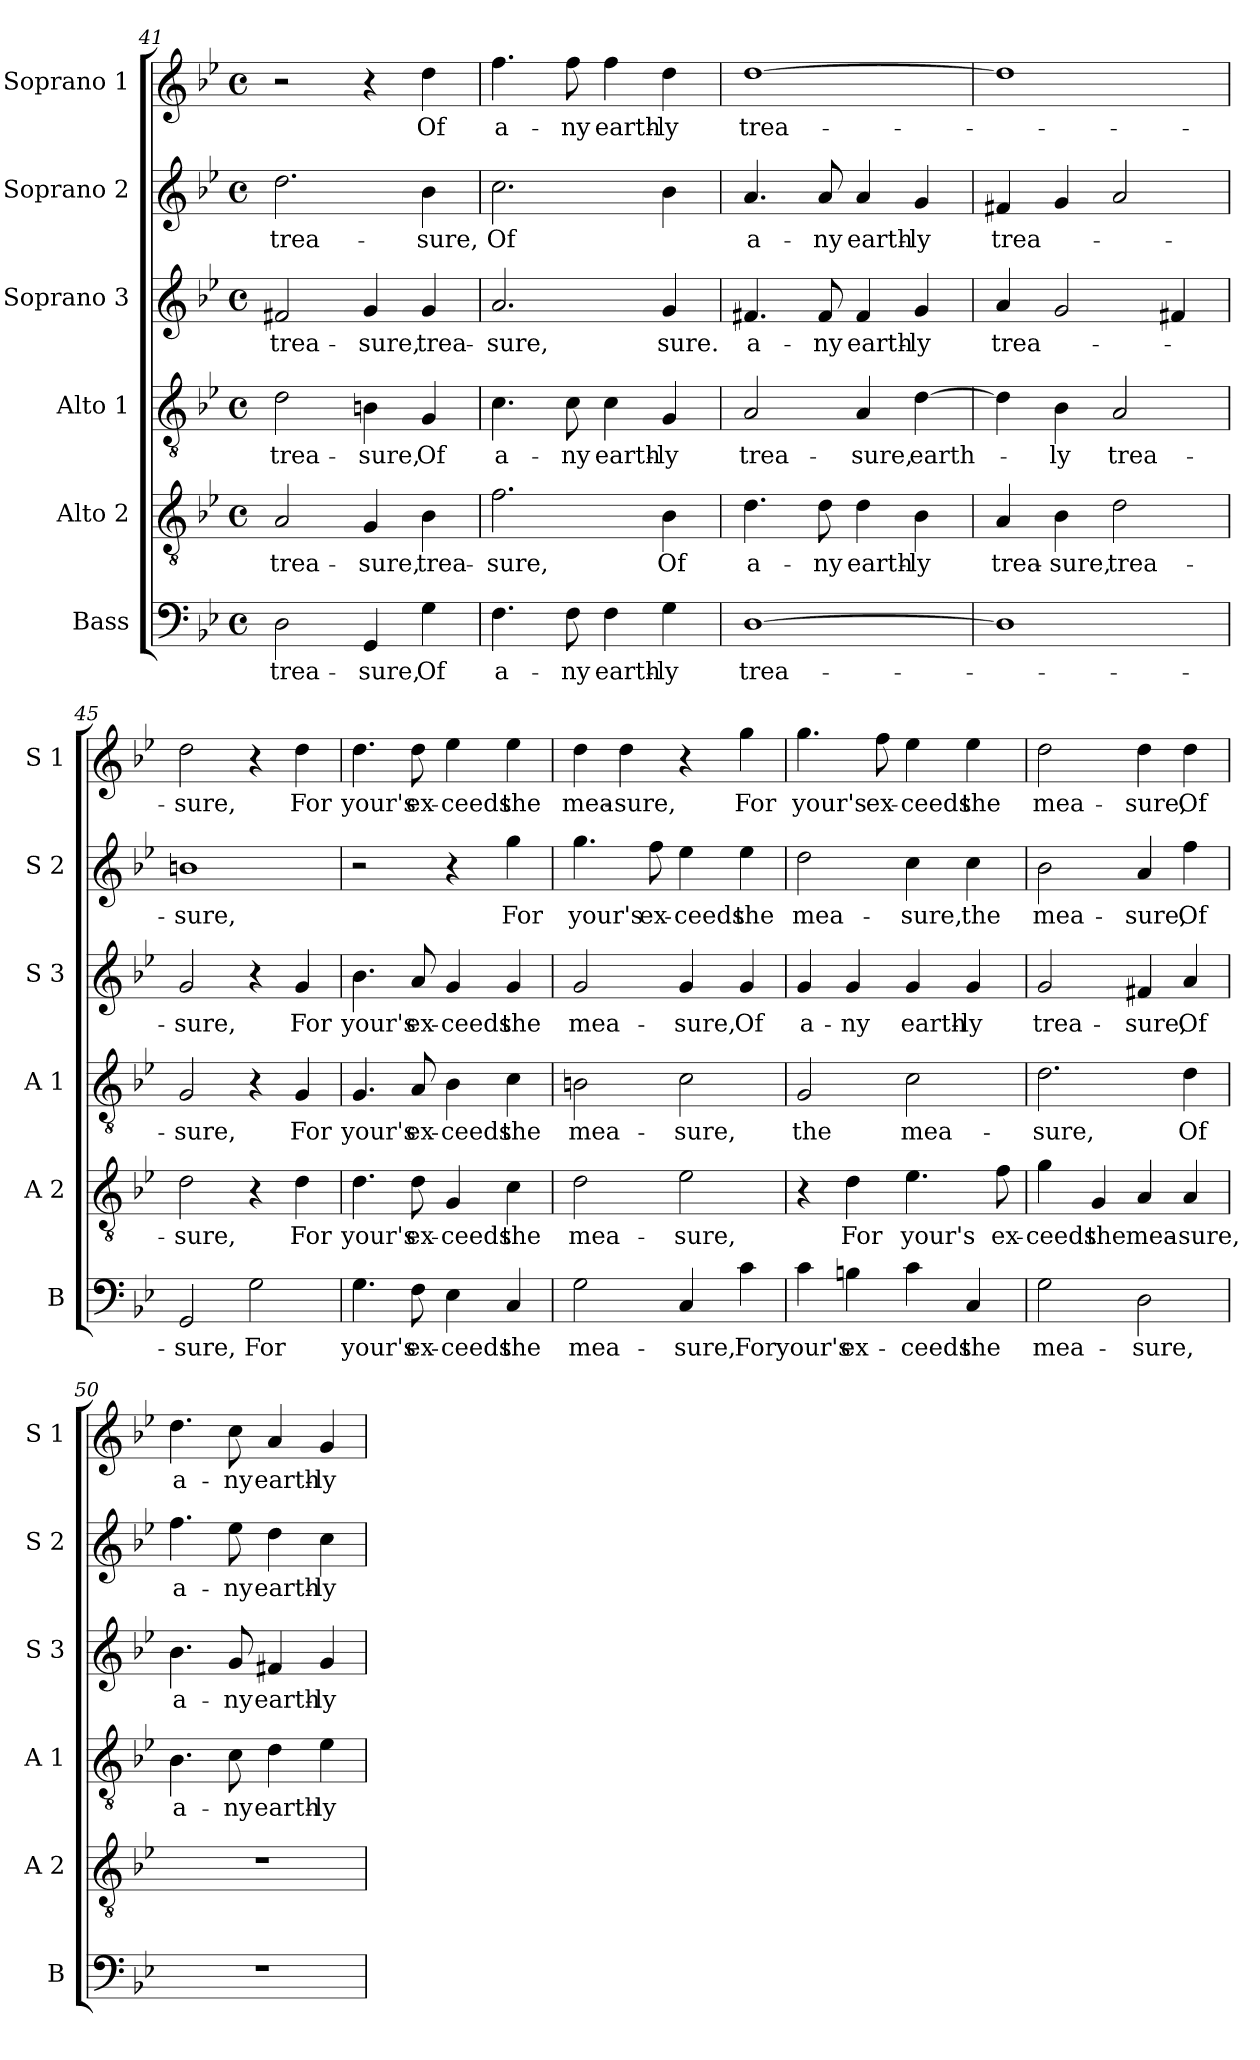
**kern	**text	**kern	**text	**kern	**text	**kern	**text	**kern	**text	**kern	**text
*part6	*part6	*part5	*part5	*part4	*part4	*part3	*part3	*part2	*part2	*part1	*part1
*staff6	*staff6	*staff5	*staff5	*staff4	*staff4	*staff3	*staff3	*staff2	*staff2	*staff1	*staff1
*I"Bass	*	*I"Alto 2	*	*I"Alto 1	*	*I"Soprano 3	*	*I"Soprano 2	*	*I"Soprano 1	*
*I'B	*	*I'A 2	*	*I'A 1	*	*I'S 3	*	*I'S 2	*	*I'S 1	*
*clefF4	*	*clefGv2	*	*clefGv2	*	*clefG2	*	*clefG2	*	*clefG2	*
*k[b-e-]	*	*k[b-e-]	*	*k[b-e-]	*	*k[b-e-]	*	*k[b-e-]	*	*k[b-e-]	*
*B-:	*	*B-:	*	*B-:	*	*B-:	*	*B-:	*	*B-:	*
*M4/4	*	*M4/4	*	*M4/4	*	*M4/4	*	*M4/4	*	*M4/4	*
*met(c)	*	*met(c)	*	*met(c)	*	*met(c)	*	*met(c)	*	*met(c)	*
=41	=41	=41	=41	=41	=41	=41	=41	=41	=41	=41	=41
!	!LO:LY:b	!	!LO:LY:b	!	!LO:LY:b	!	!LO:LY:b	!	!LO:LY:b	!	!
2D\	trea-	2A/	trea-	2d\	trea-	2f#X/	trea-	2.dd\	trea-	2r	.
!	!LO:LY:b	!	!LO:LY:b	!	!LO:LY:b	!	!LO:LY:b	!	!	!	!
4GG/	-sure,	4G/	-sure,	4Bn\	-sure,	4g/	-sure,	.	.	4r	.
!	!LO:LY:b	!	!LO:LY:b	!	!LO:LY:b	!	!LO:LY:b	!	!LO:LY:b	!	!LO:LY:b
4G\	Of	4B-\	trea-	4G/	Of	4g/	trea-	4b-\	-sure,	4dd\	Of
!!LO:PB:g=z
=42	=42	=42	=42	=42	=42	=42	=42	=42	=42	=42	=42
!	!LO:LY:b	!	!LO:LY:b	!	!LO:LY:b	!	!LO:LY:b	!	!LO:LY:b	!	!LO:LY:b
4.F\	a-	2.f\	-sure,	4.c\	a-	2.a/	-sure,	2.cc\	Of	4.ff\	a-
!	!LO:LY:b	!	!	!	!LO:LY:b	!	!	!	!	!	!LO:LY:b
8F\	-ny	.	.	8c\	-ny	.	.	.	.	8ff\	-ny
!	!LO:LY:b	!	!	!	!LO:LY:b	!	!	!	!	!	!LO:LY:b
4F\	earth-	.	.	4c\	earth-	.	.	.	.	4ff\	earth-
!	!LO:LY:b	!	!LO:LY:b	!	!LO:LY:b	!	!LO:LY:b	!	!	!	!LO:LY:b
4G\	-ly	4B-\	Of	4G/	-ly	4g/	sure.	4b-\	.	4dd\	-ly
=43	=43	=43	=43	=43	=43	=43	=43	=43	=43	=43	=43
!	!LO:LY:b	!	!LO:LY:b	!	!LO:LY:b	!	!LO:LY:b	!	!LO:LY:b	!	!LO:LY:b
[1D	trea-	4.d\	a-	2A/	trea-	4.f#X/	a-	4.a/	a-	[1dd	trea-
!	!	!	!LO:LY:b	!	!	!	!LO:LY:b	!	!LO:LY:b	!	!
.	.	8d\	-ny	.	.	8f#/	-ny	8a/	-ny	.	.
!	!	!	!LO:LY:b	!	!LO:LY:b	!	!LO:LY:b	!	!LO:LY:b	!	!
.	.	4d\	earth-	4A/	-sure,	4f#/	earth-	4a/	earth-	.	.
!	!	!	!LO:LY:b	!	!LO:LY:b	!	!LO:LY:b	!	!LO:LY:b	!	!
.	.	4B-\	-ly	[4d\	earth-	4g/	-ly	4g/	-ly	.	.
=44	=44	=44	=44	=44	=44	=44	=44	=44	=44	=44	=44
!	!	!	!LO:LY:b	!	!	!	!LO:LY:b	!	!LO:LY:b	!	!
1D]	.	4A/	trea-	4d\]	.	4a/	trea-	4f#X/	trea-	1dd]	.
!	!	!	!LO:LY:b	!	!LO:LY:b	!	!	!	!	!	!
.	.	4B-\	-sure,	4B-\	-ly	2g/	.	4g/	.	.	.
!	!	!	!LO:LY:b	!	!LO:LY:b	!	!	!	!	!	!
.	.	2d\	trea-	2A/	trea-	.	.	2a/	.	.	.
.	.	.	.	.	.	4f#X/	.	.	.	.	.
=45	=45	=45	=45	=45	=45	=45	=45	=45	=45	=45	=45
!	!LO:LY:b	!	!LO:LY:b	!	!LO:LY:b	!	!LO:LY:b	!	!LO:LY:b	!	!LO:LY:b
2GG/	-sure,	2d\	-sure,	2G/	-sure,	2g/	sure,	1bn	-sure,	2dd\	-sure,
!	!LO:LY:b	!	!	!	!	!	!	!	!	!	!
2G\	For	4r	.	4r	.	4r	.	.	.	4r	.
!	!	!	!LO:LY:b	!	!LO:LY:b	!	!LO:LY:b	!	!	!	!LO:LY:b
.	.	4d\	For	4G/	For	4g/	For	.	.	4dd\	For
=46	=46	=46	=46	=46	=46	=46	=46	=46	=46	=46	=46
!	!LO:LY:b	!	!LO:LY:b	!	!LO:LY:b	!	!LO:LY:b	!	!	!	!LO:LY:b
4.G\	your's	4.d\	your's	4.G/	your's	4.b-\	your's	2r	.	4.dd\	your's
!	!LO:LY:b	!	!LO:LY:b	!	!LO:LY:b	!	!LO:LY:b	!	!	!	!LO:LY:b
8F\	ex-	8d\	ex-	8A/	ex-	8a/	ex-	.	.	8dd\	ex-
!	!LO:LY:b	!	!LO:LY:b	!	!LO:LY:b	!	!LO:LY:b	!	!	!	!LO:LY:b
4E-\	-ceeds	4G/	-ceeds	4B-\	-ceeds	4g/	-ceeds	4r	.	4ee-\	-ceeds
!	!LO:LY:b	!	!LO:LY:b	!	!LO:LY:b	!	!LO:LY:b	!	!LO:LY:b	!	!LO:LY:b
4C/	the	4c\	the	4c\	the	4g/	the	4gg\	For	4ee-\	the
=47	=47	=47	=47	=47	=47	=47	=47	=47	=47	=47	=47
!	!LO:LY:b	!	!LO:LY:b	!	!LO:LY:b	!	!LO:LY:b	!	!LO:LY:b	!	!LO:LY:b
2G\	mea-	2d\	mea-	2Bn\	mea-	2g/	mea-	4.gg\	your's	4dd\	mea-
!	!	!	!	!	!	!	!	!	!	!	!LO:LY:b
.	.	.	.	.	.	.	.	.	.	4dd\	-sure,
!	!	!	!	!	!	!	!	!	!LO:LY:b	!	!
.	.	.	.	.	.	.	.	8ff\	ex-	.	.
!	!LO:LY:b	!	!LO:LY:b	!	!LO:LY:b	!	!LO:LY:b	!	!LO:LY:b	!	!
4C/	-sure,	2e-\	-sure,	2c\	-sure,	4g/	-sure,	4ee-\	-ceeds	4r	.
!	!LO:LY:b	!	!	!	!	!	!LO:LY:b	!	!LO:LY:b	!	!LO:LY:b
4c\	For	.	.	.	.	4g/	Of	4ee-\	the	4gg\	For
!!LO:LB:g=z
=48	=48	=48	=48	=48	=48	=48	=48	=48	=48	=48	=48
!	!LO:LY:b	!	!	!	!LO:LY:b	!	!LO:LY:b	!	!LO:LY:b	!	!LO:LY:b
4c\	your's	4r	.	2G/	the	4g/	a-	2dd\	mea-	4.gg\	your's
!	!LO:LY:b	!	!LO:LY:b	!	!	!	!LO:LY:b	!	!	!	!
4Bn\	ex-	4d\	For	.	.	4g/	-ny	.	.	.	.
!	!	!	!	!	!	!	!	!	!	!	!LO:LY:b
.	.	.	.	.	.	.	.	.	.	8ff\	ex-
!	!LO:LY:b	!	!LO:LY:b	!	!LO:LY:b	!	!LO:LY:b	!	!LO:LY:b	!	!LO:LY:b
4c\	-ceeds	4.e-\	your's	2c\	mea-	4g/	earth-	4cc\	-sure,	4ee-\	-ceeds
!	!LO:LY:b	!	!	!	!	!	!LO:LY:b	!	!LO:LY:b	!	!LO:LY:b
4C/	the	.	.	.	.	4g/	-ly	4cc\	the	4ee-\	the
!	!	!	!LO:LY:b	!	!	!	!	!	!	!	!
.	.	8f\	ex-	.	.	.	.	.	.	.	.
=49	=49	=49	=49	=49	=49	=49	=49	=49	=49	=49	=49
!	!LO:LY:b	!	!LO:LY:b	!	!LO:LY:b	!	!LO:LY:b	!	!LO:LY:b	!	!LO:LY:b
2G\	mea-	4g\	-ceeds	2.d\	-sure,	2g/	trea-	2b-\	mea-	2dd\	mea-
!	!	!	!LO:LY:b	!	!	!	!	!	!	!	!
.	.	4G/	the	.	.	.	.	.	.	.	.
!	!LO:LY:b	!	!LO:LY:b	!	!	!	!LO:LY:b	!	!LO:LY:b	!	!LO:LY:b
2D\	-sure,	4A/	mea-	.	.	4f#X/	-sure,	4a/	-sure,	4dd\	-sure,
!	!	!	!LO:LY:b	!	!LO:LY:b	!	!LO:LY:b	!	!LO:LY:b	!	!LO:LY:b
.	.	4A/	-sure,	4d\	Of	4a/	Of	4ff\	Of	4dd\	Of
=50	=50	=50	=50	=50	=50	=50	=50	=50	=50	=50	=50
!	!	!	!	!	!LO:LY:b	!	!LO:LY:b	!	!LO:LY:b	!	!LO:LY:b
1r	.	1r	.	4.B-\	a-	4.b-\	a-	4.ff\	a-	4.dd\	a-
!	!	!	!	!	!LO:LY:b	!	!LO:LY:b	!	!LO:LY:b	!	!LO:LY:b
.	.	.	.	8c\	-ny	8g/	-ny	8ee-\	-ny	8cc\	-ny
!	!	!	!	!	!LO:LY:b	!	!LO:LY:b	!	!LO:LY:b	!	!LO:LY:b
.	.	.	.	4d\	earth-	4f#X/	earth-	4dd\	earth-	4a/	earth-
!	!	!	!	!	!LO:LY:b	!	!LO:LY:b	!	!LO:LY:b	!	!LO:LY:b
.	.	.	.	4e-\	-ly	4g/	-ly	4cc\	-ly	4g/	-ly
=	=	=	=	=	=	=	=	=	=	=	=
*-	*-	*-	*-	*-	*-	*-	*-	*-	*-	*-	*-
